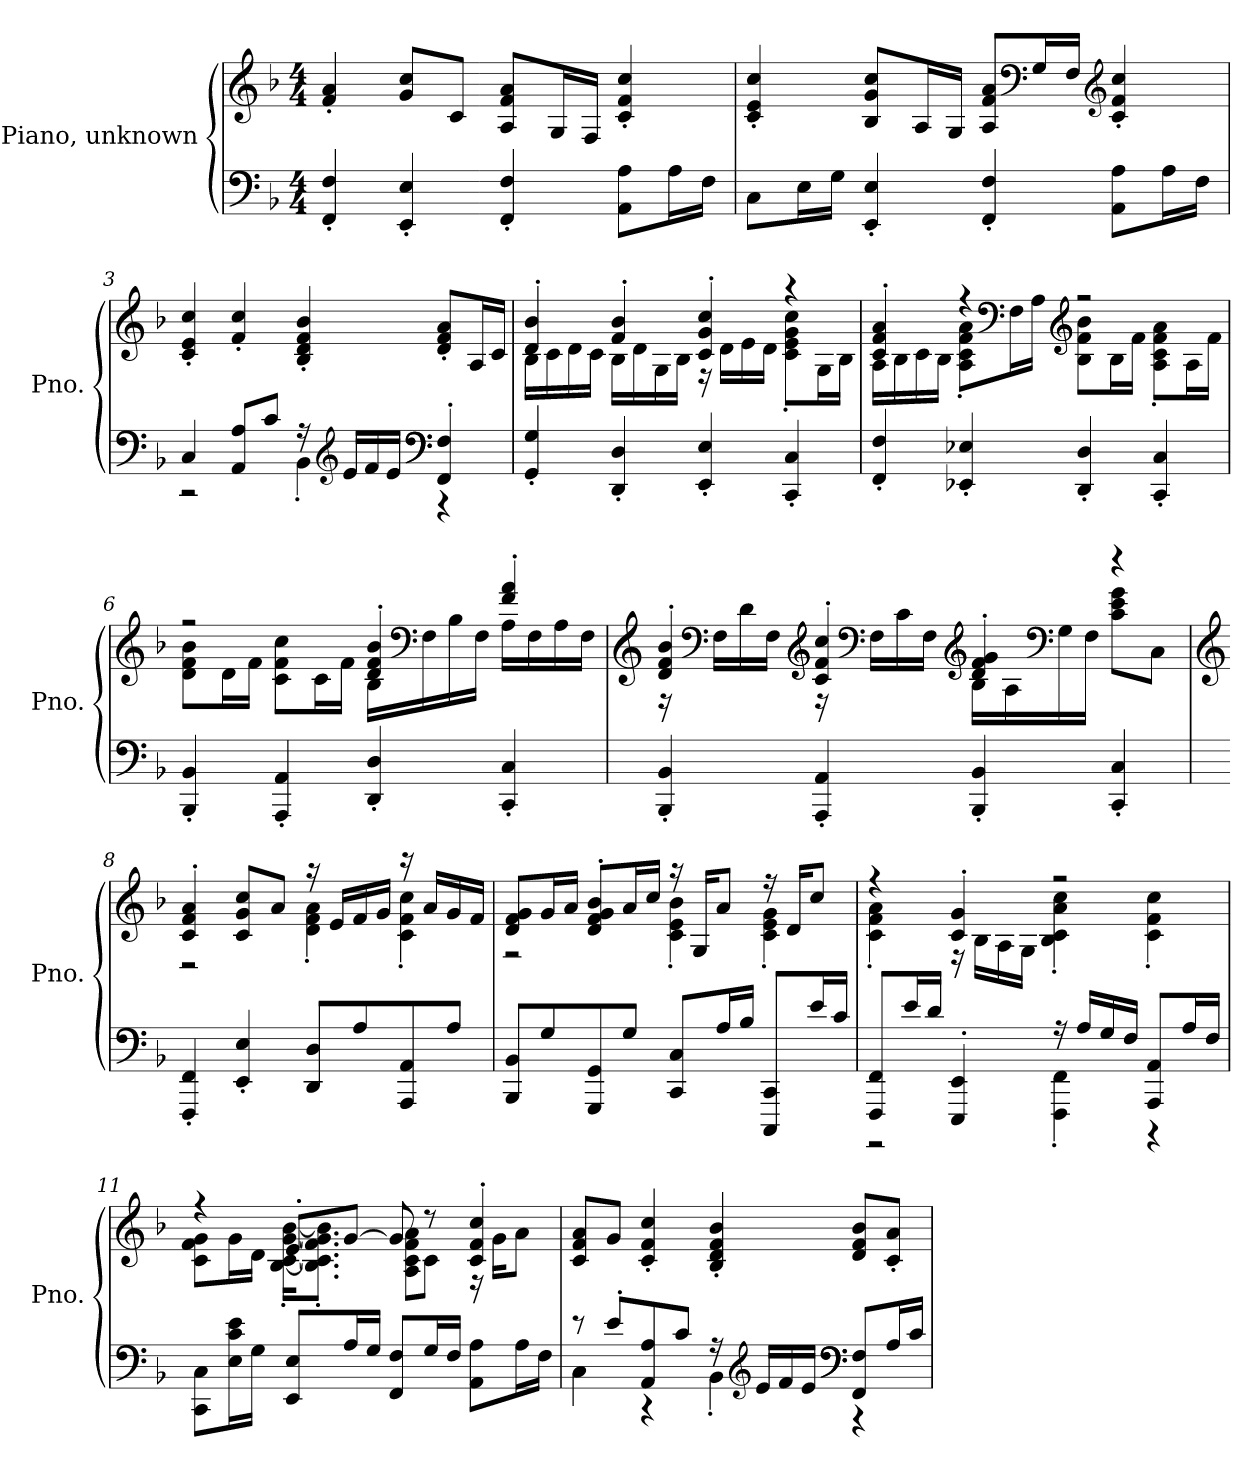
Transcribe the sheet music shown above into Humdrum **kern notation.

**kern	**kern
*part1	*part1
*staff2	*staff1
*I"Piano, unknown	*
*I'Pno.	*
*clefF4	*clefG2
*k[b-]	*k[b-]
*M4/4	*M4/4
*MM120	*MM120
=1	=1
4FF/' 4F/'	4f/' 4a/'
4EE/' 4E/'	8g/ 8cc/L
.	8c/J
4FF/' 4F/'	8A/ 8f/ 8a/L
.	16G/L
.	16F/JJ
8AA\ 8A\L	4c/' 4f/' 4cc/'
16A\L	.
16F\JJ	.
=2	=2
8C\L	4c/' 4e/' 4cc/'
16E\L	.
16G\JJ	.
4EE/' 4E/'	8B-/ 8g/ 8cc/L
.	16A/L
.	16G/JJ
4FF/' 4F/'	8A/ 8f/ 8a/L
*	*clefF4
.	16G/L
.	16F/JJ
*	*clefG2
8AA\ 8A\L	4c/' 4f/' 4cc/'
16A\L	.
16F\JJ	.
=3	=3
*^	*
4C/	2r	4c/' 4e/' 4cc/'
8AA/ 8A/L	.	4f/' 4cc/'
8c/J	.	.
16r	4BB-'\	4B-/' 4d/' 4f/' 4b-/'
*clefG2	*	*
16e/LL	.	.
16f/	.	.
16e/JJ	.	.
*clefF4	*	*
4FF/' 4F/'	4r	8d/' 8f/' 8a/'L
.	.	16A/L
.	.	16c/JJ
*v	*v	*
!!LO:LB:g=z
=4	=4
*	*^
4GG/' 4G/'	4d/' 4b-/'	16B-\LL
.	.	16c\
.	.	16d\
.	.	16c\JJ
4DD/' 4D/'	4f/' 4b-/'	16B-\LL
.	.	16d\
.	.	16G\
.	.	16B-\JJ
4EE/' 4E/'	4c/' 4g/' 4cc/'	16r
.	.	16d\LL
.	.	16e\
.	.	16d\JJ
4CC/' 4C/'	4r	8c\' 8e\' 8g\' 8cc\'L
.	.	16G\L
.	.	16B-\JJ
=5	=5	=5
4FF/' 4F/'	4c/' 4f/' 4a/'	16A\LL
.	.	16B-\
.	.	16c\
.	.	16B-\JJ
4EE-X/' 4E-X/'	4r	8A\' 8c\' 8f\' 8a\'L
*	*clefF4	*
.	.	16F\L
.	.	16A\JJ
*	*clefG2	*
4DD/' 4D/'	2r	8B-\ 8f\ 8b-\L
.	.	16B-\L
.	.	16f\JJ
4CC/' 4C/'	.	8A\' 8c\' 8f\' 8a\'L
.	.	16A\L
.	.	16f\JJ
!!LO:LB:g=z	!!
=6	=6	=6
4BBB-/' 4BB-/'	2r	8d\ 8f\ 8b-\L
.	.	16d\L
.	.	16f\JJ
4AAA/' 4AA/'	.	8c\ 8f\ 8cc\L
.	.	16c\L
.	.	16f\JJ
4DD/' 4D/'	4d/' 4f/' 4b-/'	16B-\LL
*	*clefF4	*
.	.	16F\
.	.	16B-\
.	.	16F\JJ
4CC/' 4C/'	4f/' 4a/'	16A\LL
.	.	16F\
.	.	16A\
.	.	16F\JJ
=7	=7	=7
*	*clefG2	*
4BBB-/' 4BB-/'	4d/' 4f/' 4b-/'	16r
*	*clefF4	*
.	.	16F\LL
.	.	16d\
.	.	16F\JJ
*	*clefG2	*
4AAA/' 4AA/'	4c/' 4f/' 4cc/'	16r
*	*clefF4	*
.	.	16F\LL
.	.	16c\
.	.	16F\JJ
*	*clefG2	*
4BBB-/' 4BB-/'	4d/' 4f/' 4g/'	16B-\LL
.	.	16A\
*	*clefF4	*
.	.	16G\
.	.	16F\JJ
4CC/' 4C/'	4r	8c\ 8e\ 8g\L
.	.	8C\J
!!LO:LB:g=z	!!
=8	=8	=8
*	*clefG2	*
4FFF/' 4FF/'	4c/' 4f/' 4a/'	2r
4EE/' 4E/'	8c/ 8g/ 8cc/L	.
.	8a/J	.
8DD/ 8D/L	16r	4d\' 4f\' 4a\'
.	16e/LL	.
8A/	16f/	.
.	16g/JJ	.
8AAA/ 8AA/	16r	4c\' 4f\' 4cc\'
.	16a/LL	.
8A/J	16g/	.
.	16f/JJ	.
=9	=9	=9
8BBB-/ 8BB-/L	8d/ 8f/ 8g/L	2r
8G/	16g/L	.
.	16a/JJ	.
8GGG/ 8GG/	8d/' 8f/' 8g/' 8b-/'L	.
8G/J	16a/L	.
.	16cc/JJ	.
8CC/ 8C/L	16r	4c\' 4e\' 4b-\'
.	16G/KL	.
16A/L	8a/J	.
16B-/JJ	.	.
8CCC/ 8CC/L	16r	4c\' 4e\' 4g\'
.	16d/KL	.
16e/L	8cc/J	.
16c/JJ	.	.
=10	=10	=10
*^	*	*
8FFF/ 8FF/L	2r	4r	4c\' 4f\' 4a\'
16e/L	.	.	.
16d/JJ	.	.	.
4EEE/' 4EE/'	.	4c/' 4g/'	16r
.	.	.	16B-\LL
.	.	.	16A\
.	.	.	16G\JJ
16r	4FFF\' 4FF\'	2r	4B-\' 4c\' 4a\' 4cc\'
16A/LL	.	.	.
16G/	.	.	.
16F/JJ	.	.	.
8AAA/ 8AA/L	4r	.	4c\' 4f\' 4cc\'
16A/L	.	.	.
16F/JJ	.	.	.
*v	*v	*	*
!!LO:LB:g=z	!!
=11	=11	=11
8CC\ 8C\L	4r	8c\ 8f\ 8g\L
16E\ 16c\ 16e\L	.	16g\L
16G\JJ	.	16d\JJ
8EE/ 8E/L	8e'/L	[16B-\' [16c\' [16g\' [16b-\'KL
.	.	8.B-\]' 8.c\]' 8.f\' 8.g\]' 8.b-\]'J
16A/L	[8g/J	.
16G/JJ	.	.
8FF/ 8F/L	8g/]	8A\ 8c\ 8f\ 8a\L
16G/L	8r	8c\J
16F/JJ	.	.
8AA\ 8A\L	4c/' 4f/' 4cc/'	16r
.	.	16g\KL
16A\L	.	8a\J
16F\JJ	.	.
*	*v	*v
=12	=12
*^	*
8r	4C\	8c/ 8f/ 8a/L
8e'/L	.	8g/J
8AA/ 8A/	4r	4c/' 4f/' 4cc/'
8c/J	.	.
16r	4BB-'\	4B-/' 4d/' 4f/' 4b-/'
*clefG2	*	*
16e/LL	.	.
16f/	.	.
16e/JJ	.	.
*clefF4	*	*
8FF/ 8F/L	4r	8d/ 8f/ 8b-/L
16A/L	.	8c/' 8a/'J
16c/JJ	.	.
*v	*v	*
=	=
*-	*-
